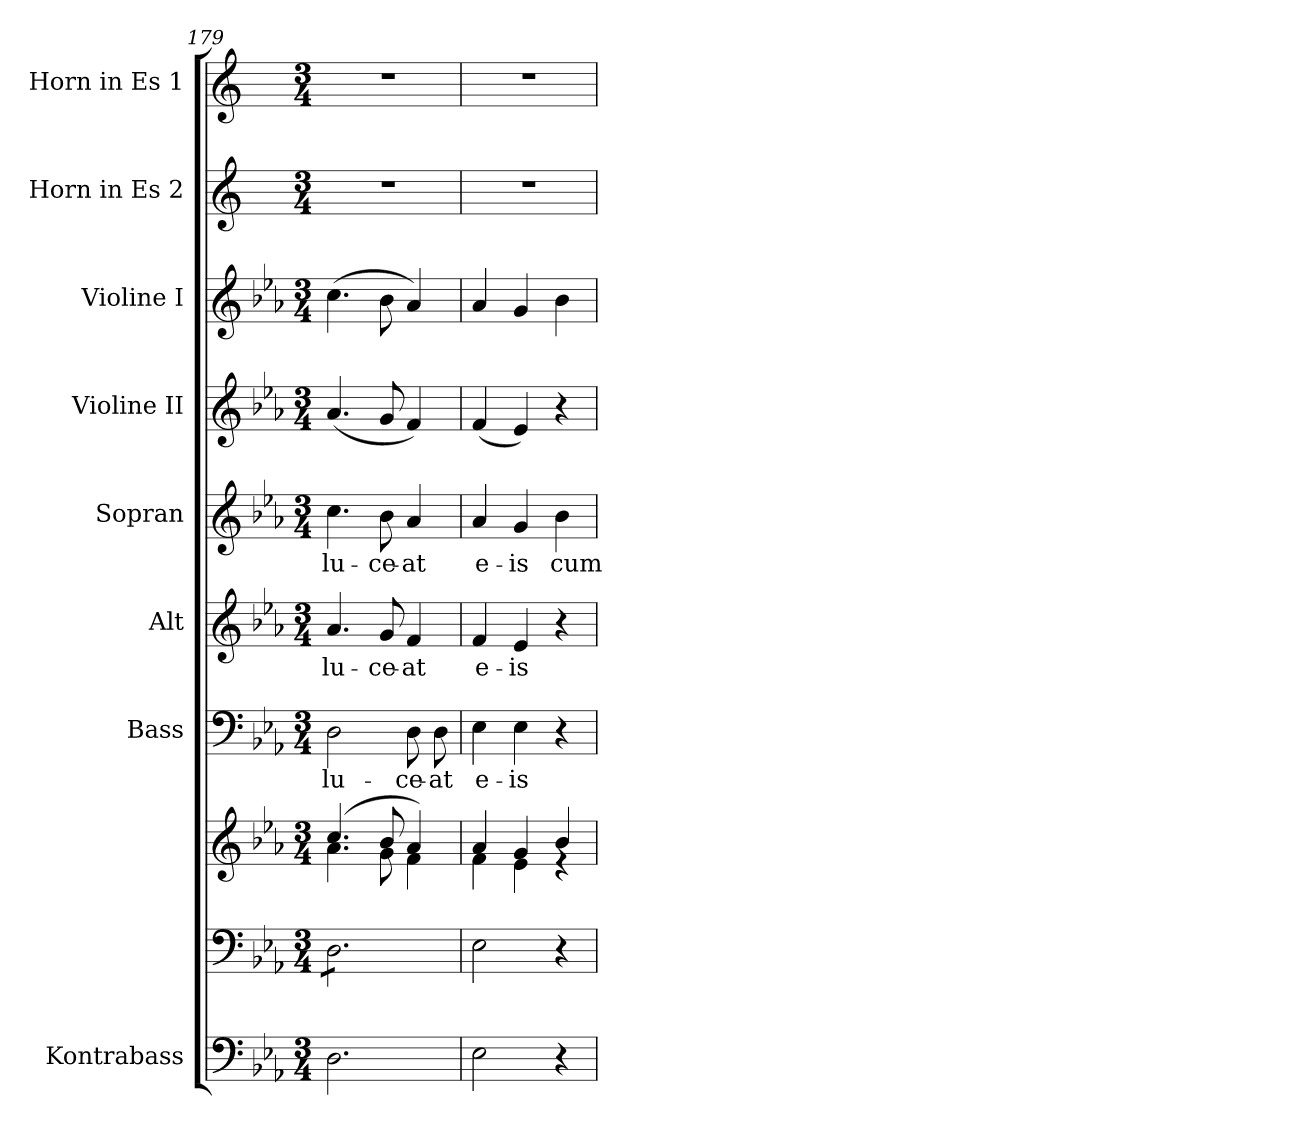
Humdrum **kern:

**kern	**kern	**kern	**kern	**text	**kern	**text	**kern	**text	**kern	**kern	**kern	**kern
*part9	*part8	*part8	*part7	*part7	*part6	*part6	*part5	*part5	*part4	*part3	*part2	*part1
*staff10	*staff9	*staff8	*staff7	*staff7	*staff6	*staff6	*staff5	*staff5	*staff4	*staff3	*staff2	*staff1
*I"Kontrabass	*	*	*I"Bass	*	*I"Alt	*	*I"Sopran	*	*I"Violine II	*I"Violine I	*I"Horn in Es 2	*I"Horn in Es 1
*I'Kb.	*	*	*I'B.	*	*I'A.	*	*I'S.	*	*I'Vl. II	*I'Vl. I	*	*
*clefF4	*clefF4	*clefG2	*clefF4	*	*clefG2	*	*clefG2	*	*clefG2	*clefG2	*clefG2	*clefG2
*ITrd7c12	*	*	*	*	*	*	*	*	*	*	*ITrd5c9	*ITrd5c9
*k[b-e-a-]	*k[b-e-a-]	*k[b-e-a-]	*k[b-e-a-]	*	*k[b-e-a-]	*	*k[b-e-a-]	*	*k[b-e-a-]	*k[b-e-a-]	*k[b-e-a-]	*k[b-e-a-]
*E-:	*E-:	*E-:	*E-:	*	*E-:	*	*E-:	*	*E-:	*E-:	*E-:	*E-:
*M3/4	*M3/4	*M3/4	*M3/4	*	*M3/4	*	*M3/4	*	*M3/4	*M3/4	*M3/4	*M3/4
=179	=179	=179	=179	=179	=179	=179	=179	=179	=179	=179	=179	=179
*	*	*^	*	*	*	*	*	*	*	*	*	*
!	!	!	!	!	!LO:LY:b	!	!LO:LY:b	!	!LO:LY:b	!	!	!	!
*	*tremolo	*	*	*	*	*	*	*	*	*	*	*	*
2.DD\	8D\L	(4.cc/	4.a-\	2D\	lu-	4.a-/	lu-	4.cc\	lu-	(<4.a-/	(>4.cc\	2.r	2.r
.	8D\	.	.	.	.	.	.	.	.	.	.	.	.
.	8D\	.	.	.	.	.	.	.	.	.	.	.	.
!	!	!	!	!	!	!	!LO:LY:b	!	!LO:LY:b	!	!	!	!
.	8D\	8b-/	8g\	.	.	8g/	-ce-	8b-\	-ce-	8g/	8b-\	.	.
!	!	!	!	!	!LO:LY:b	!	!LO:LY:b	!	!LO:LY:b	!	!	!	!
.	8D\	4a-/)	4f\	8D\	-ce-	4f/	-at	4a-/	-at	4f/)	4a-/)	.	.
!	!	!	!	!	!LO:LY:b	!	!	!	!	!	!	!	!
.	8D\J	.	.	8D\	-at	.	.	.	.	.	.	.	.
*	*Xtremolo	*	*	*	*	*	*	*	*	*	*	*	*
=180	=180	=180	=180	=180	=180	=180	=180	=180	=180	=180	=180	=180	=180
!	!	!	!	!	!LO:LY:b	!	!LO:LY:b	!	!LO:LY:b	!	!	!	!
2EE-\	2E-\	4a-/	4f\	4E-\	e-	4f/	e-	4a-/	e-	(<4f/	4a-/	2.r	2.r
!	!	!	!	!	!LO:LY:b	!	!LO:LY:b	!	!LO:LY:b	!	!	!	!
.	.	4g/	4e-\	4E-\	-is	4e-/	-is	4g/	-is	4e-/)	4g/	.	.
!	!	!	!	!	!	!	!	!	!LO:LY:b	!	!	!	!
4r	4r	4b-/	4rd	4r	.	4r	.	4b-\	cum	4r	4b-\	.	.
*	*	*v	*v	*	*	*	*	*	*	*	*	*	*
=	=	=	=	=	=	=	=	=	=	=	=	=
*-	*-	*-	*-	*-	*-	*-	*-	*-	*-	*-	*-	*-
